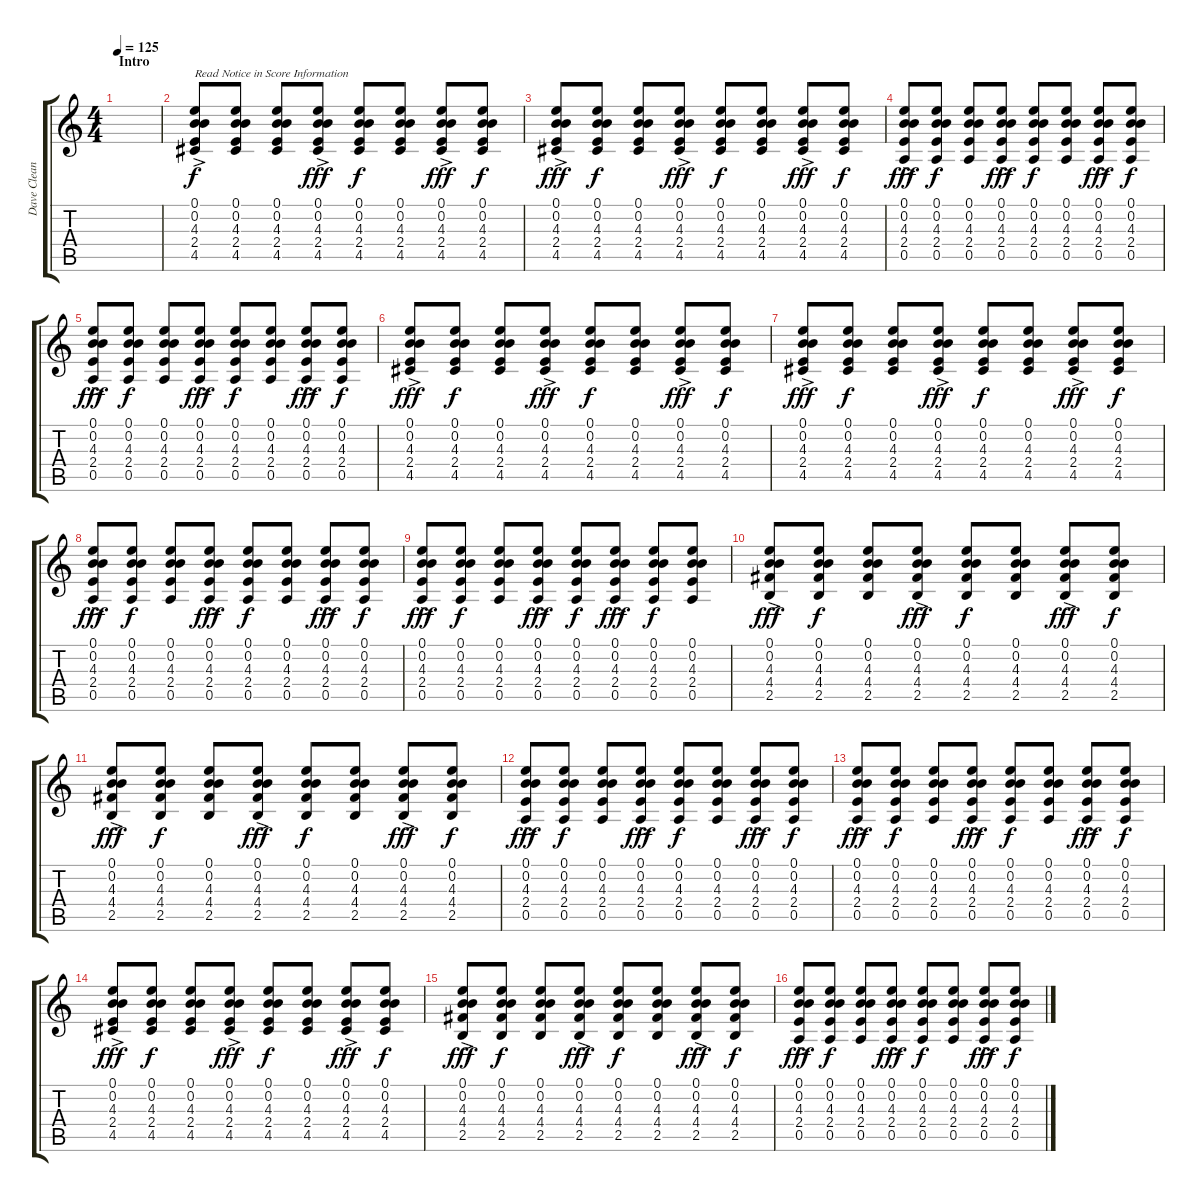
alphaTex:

\track ("Dave Clean" "Dave Clean") {instrument electricguitarclean}
\staff {score tabs}
\tuning (E4 B3 G3 D3 A2 E2) {hide}
\ts (4 4)
\section ("" "Intro")
\tempo 125
\clef g2
\ks c
|
(0.1{ac} 0.2{ac} 4.3 2.4 4.5).8{txt "Read Notice in Score Information"} (0.1 0.2 4.3 2.4 4.5).8{dy f} (0.1 0.2 4.3 2.4 4.5).8 (0.1{ac} 0.2{ac} 4.3 2.4 4.5).8{dy fff} (0.1 0.2 4.3 2.4 4.5).8{dy f} (0.1 0.2 4.3 2.4 4.5).8 (0.1{ac} 0.2{ac} 4.3 2.4 4.5).8{dy fff} (0.1 0.2 4.3 2.4 4.5).8{dy f} |
(0.1{ac} 0.2{ac} 4.3 2.4 4.5).8{dy fff} (0.1 0.2 4.3 2.4 4.5).8{dy f} (0.1 0.2 4.3 2.4 4.5).8 (0.1{ac} 0.2{ac} 4.3 2.4 4.5).8{dy fff} (0.1 0.2 4.3 2.4 4.5).8{dy f} (0.1 0.2 4.3 2.4 4.5).8 (0.1{ac} 0.2{ac} 4.3 2.4 4.5).8{dy fff} (0.1 0.2 4.3 2.4 4.5).8{dy f} |
(0.1{ac} 0.2{ac} 4.3 2.4 0.5).8{dy fff} (0.1 0.2 4.3 2.4 0.5).8{dy f} (0.1 0.2 4.3 2.4 0.5).8 (0.1{ac} 0.2{ac} 4.3 2.4 0.5).8{dy fff} (0.1 0.2 4.3 2.4 0.5).8{dy f} (0.1 0.2 4.3 2.4 0.5).8 (0.1{ac} 0.2{ac} 4.3 2.4 0.5).8{dy fff} (0.1 0.2 4.3 2.4 0.5).8{dy f} |
(0.1{ac} 0.2{ac} 4.3 2.4 0.5).8{dy fff} (0.1 0.2 4.3 2.4 0.5).8{dy f} (0.1 0.2 4.3 2.4 0.5).8 (0.1{ac} 0.2{ac} 4.3 2.4 0.5).8{dy fff} (0.1 0.2 4.3 2.4 0.5).8{dy f} (0.1 0.2 4.3 2.4 0.5).8 (0.1{ac} 0.2{ac} 4.3 2.4 0.5).8{dy fff} (0.1 0.2 4.3 2.4 0.5).8{dy f} |
(0.1{ac} 0.2{ac} 4.3 2.4 4.5).8{dy fff} (0.1 0.2 4.3 2.4 4.5).8{dy f} (0.1 0.2 4.3 2.4 4.5).8 (0.1{ac} 0.2{ac} 4.3 2.4 4.5).8{dy fff} (0.1 0.2 4.3 2.4 4.5).8{dy f} (0.1 0.2 4.3 2.4 4.5).8 (0.1{ac} 0.2{ac} 4.3 2.4 4.5).8{dy fff} (0.1 0.2 4.3 2.4 4.5).8{dy f} |
(0.1{ac} 0.2{ac} 4.3 2.4 4.5).8{dy fff} (0.1 0.2 4.3 2.4 4.5).8{dy f} (0.1 0.2 4.3 2.4 4.5).8 (0.1{ac} 0.2{ac} 4.3 2.4 4.5).8{dy fff} (0.1 0.2 4.3 2.4 4.5).8{dy f} (0.1 0.2 4.3 2.4 4.5).8 (0.1{ac} 0.2{ac} 4.3 2.4 4.5).8{dy fff} (0.1 0.2 4.3 2.4 4.5).8{dy f} |
(0.1{ac} 0.2{ac} 4.3 2.4 0.5).8{dy fff} (0.1 0.2 4.3 2.4 0.5).8{dy f} (0.1 0.2 4.3 2.4 0.5).8 (0.1{ac} 0.2{ac} 4.3 2.4 0.5).8{dy fff} (0.1 0.2 4.3 2.4 0.5).8{dy f} (0.1 0.2 4.3 2.4 0.5).8 (0.1{ac} 0.2{ac} 4.3 2.4 0.5).8{dy fff} (0.1 0.2 4.3 2.4 0.5).8{dy f} |
(0.1{ac} 0.2{ac} 4.3 2.4 0.5).8{dy fff} (0.1 0.2 4.3 2.4 0.5).8{dy f} (0.1 0.2 4.3 2.4 0.5).8 (0.1{ac} 0.2{ac} 4.3 2.4 0.5).8{dy fff} (0.1 0.2 4.3 2.4 0.5).8{dy f} (0.1{ac} 0.2{ac} 4.3 2.4 0.5).8{dy fff} (0.1 0.2 4.3 2.4 0.5).8{dy f} (0.1 0.2 4.3 2.4 0.5).8 |
(0.1{ac} 0.2{ac} 4.3 4.4 2.5).8{dy fff} (0.1 0.2 4.3 4.4 2.5).8{dy f} (0.1 0.2 4.3 4.4 2.5).8 (0.1{ac} 0.2{ac} 4.3 4.4 2.5).8{dy fff} (0.1 0.2 4.3 4.4 2.5).8{dy f} (0.1 0.2 4.3 4.4 2.5).8 (0.1{ac} 0.2{ac} 4.3 4.4 2.5).8{dy fff} (0.1 0.2 4.3 4.4 2.5).8{dy f} |
(0.1{ac} 0.2{ac} 4.3 4.4 2.5).8{dy fff} (0.1 0.2 4.3 4.4 2.5).8{dy f} (0.1 0.2 4.3 4.4 2.5).8 (0.1{ac} 0.2{ac} 4.3 4.4 2.5).8{dy fff} (0.1 0.2 4.3 4.4 2.5).8{dy f} (0.1 0.2 4.3 4.4 2.5).8 (0.1{ac} 0.2{ac} 4.3 4.4 2.5).8{dy fff} (0.1 0.2 4.3 4.4 2.5).8{dy f} |
(0.1{ac} 0.2{ac} 4.3 2.4 0.5).8{dy fff} (0.1 0.2 4.3 2.4 0.5).8{dy f} (0.1 0.2 4.3 2.4 0.5).8 (0.1{ac} 0.2{ac} 4.3 2.4 0.5).8{dy fff} (0.1 0.2 4.3 2.4 0.5).8{dy f} (0.1 0.2 4.3 2.4 0.5).8 (0.1{ac} 0.2{ac} 4.3 2.4 0.5).8{dy fff} (0.1 0.2 4.3 2.4 0.5).8{dy f} |
(0.1{ac} 0.2{ac} 4.3 2.4 0.5).8{dy fff} (0.1 0.2 4.3 2.4 0.5).8{dy f} (0.1 0.2 4.3 2.4 0.5).8 (0.1{ac} 0.2{ac} 4.3 2.4 0.5).8{dy fff} (0.1 0.2 4.3 2.4 0.5).8{dy f} (0.1 0.2 4.3 2.4 0.5).8 (0.1{ac} 0.2{ac} 4.3 2.4 0.5).8{dy fff} (0.1 0.2 4.3 2.4 0.5).8{dy f} |
(0.1{ac} 0.2{ac} 4.3 2.4 4.5).8{dy fff} (0.1 0.2 4.3 2.4 4.5).8{dy f} (0.1 0.2 4.3 2.4 4.5).8 (0.1{ac} 0.2{ac} 4.3 2.4 4.5).8{dy fff} (0.1 0.2 4.3 2.4 4.5).8{dy f} (0.1 0.2 4.3 2.4 4.5).8 (0.1{ac} 0.2{ac} 4.3 2.4 4.5).8{dy fff} (0.1 0.2 4.3 2.4 4.5).8{dy f} |
(0.1{ac} 0.2{ac} 4.3 4.4 2.5).8{dy fff} (0.1 0.2 4.3 4.4 2.5).8{dy f} (0.1 0.2 4.3 4.4 2.5).8 (0.1{ac} 0.2{ac} 4.3 4.4 2.5).8{dy fff} (0.1 0.2 4.3 4.4 2.5).8{dy f} (0.1 0.2 4.3 4.4 2.5).8 (0.1{ac} 0.2{ac} 4.3 4.4 2.5).8{dy fff} (0.1 0.2 4.3 4.4 2.5).8{dy f} |
(0.1{ac} 0.2{ac} 4.3 2.4 0.5).8{dy fff} (0.1 0.2 4.3 2.4 0.5).8{dy f} (0.1 0.2 4.3 2.4 0.5).8 (0.1{ac} 0.2{ac} 4.3 2.4 0.5).8{dy fff} (0.1 0.2 4.3 2.4 0.5).8{dy f} (0.1 0.2 4.3 2.4 0.5).8 (0.1{ac} 0.2{ac} 4.3 2.4 0.5).8{dy fff} (0.1 0.2 4.3 2.4 0.5).8{dy f}
